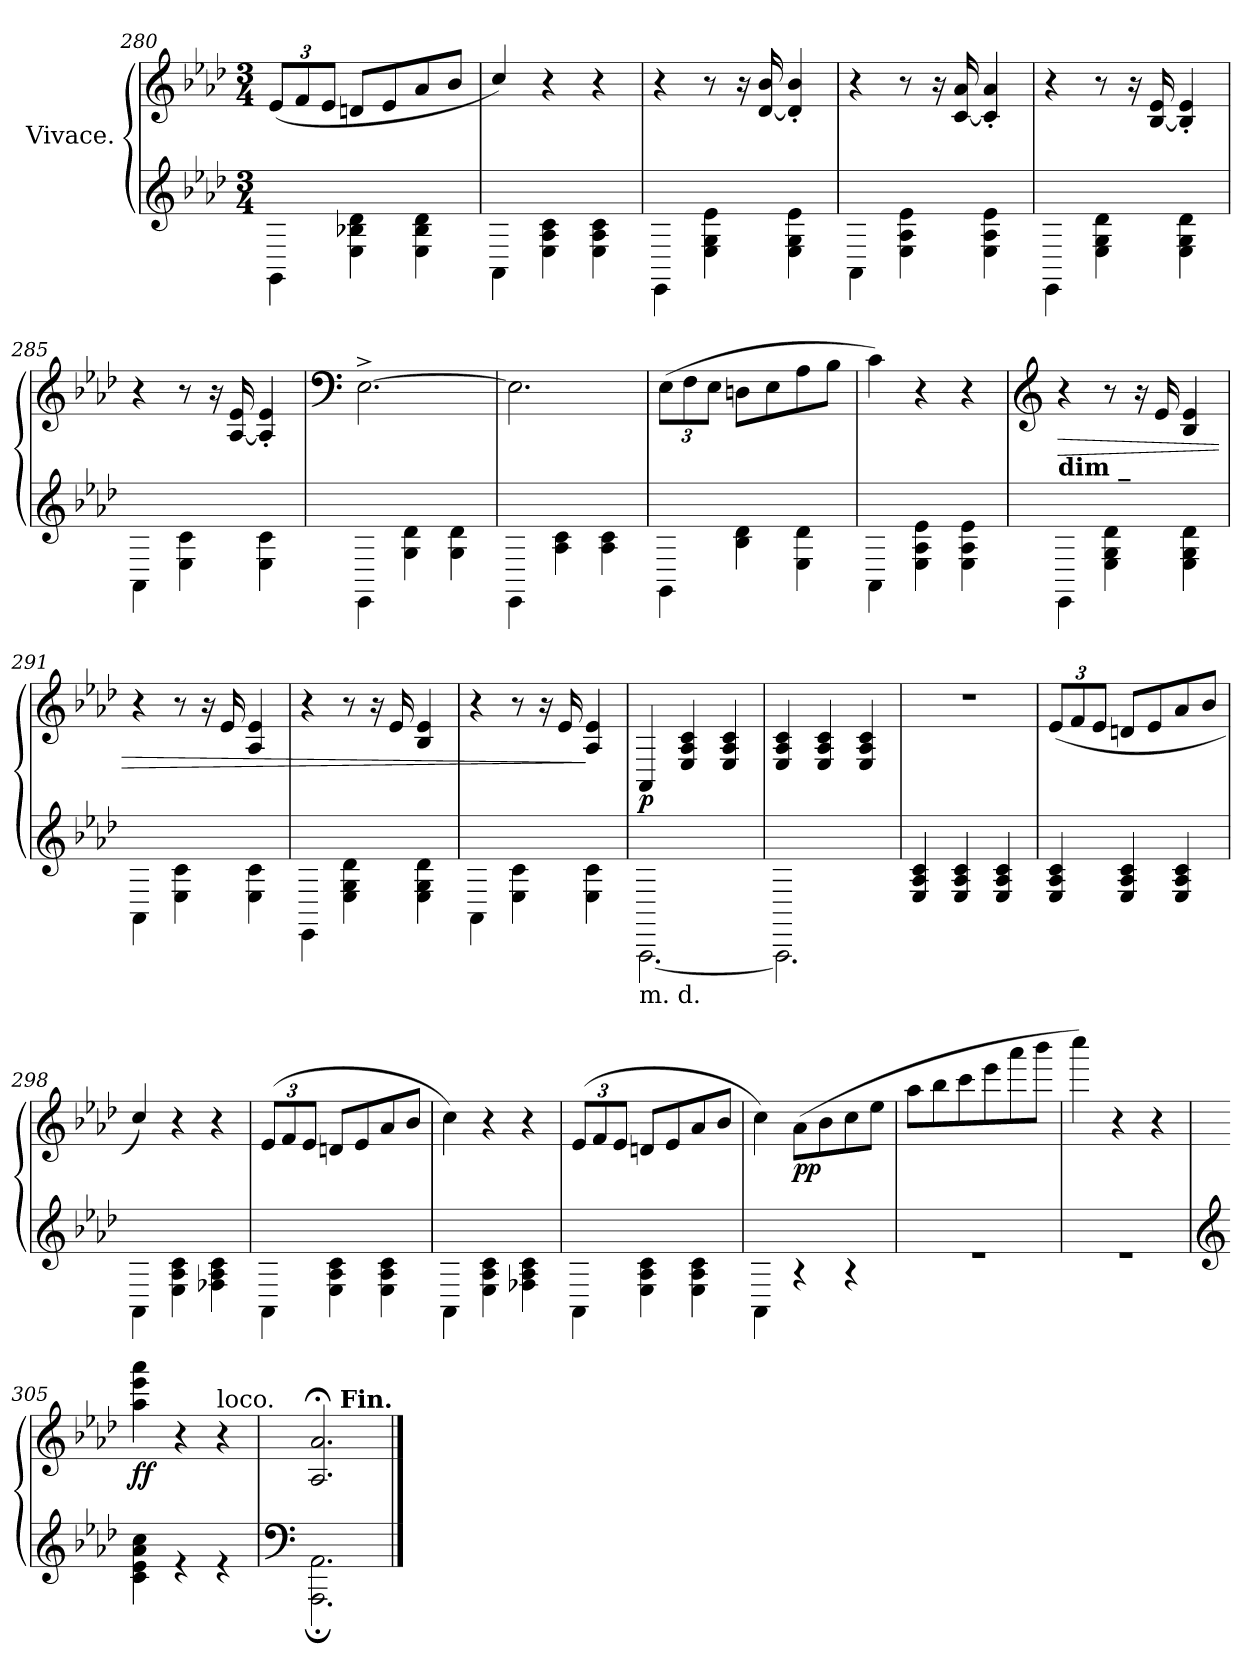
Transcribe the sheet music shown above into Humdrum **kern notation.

**kern	**kern	**dynam
*part1	*part1	*part1
*staff2	*staff1	*staff1/2
*I"Vivace.	*	*
!!LO:LB:g=z
*clefG2	*clefG2	*
*k[b-e-a-d-]	*k[b-e-a-d-]	*
*A-:	*A-:	*
*M3/4	*M3/4	*
=280	=280	=280
*^	*	*
*	*	*Xbrackettup	*
2.ryy	4GG\	(<12e-/L	.
.	.	12f/	.
.	.	12e-/J	.
.	4E-\ 4B-X\ 4d-\	8dn/L	.
.	.	8e-/	.
.	4E-\ 4B-\ 4d-\	8a-/	.
.	.	8b-/J	.
=281	=281	=281	=281
2.ryy	4AA-\	4cc/)	.
.	4E-\ 4A-\ 4c\	4r	.
.	4E-\ 4A-\ 4c\	4r	.
=282	=282	=282	=282
2.ryy	4EE-\	4r	.
.	4E-\ 4G\ 4e-\	8r	.
.	.	16r	.
.	.	[16d-/ 16b-/	.
.	4E-\ 4G\ 4e-\	4d-/]' 4b-/'	.
=283	=283	=283	=283
2.ryy	4AA-\	4r	.
.	4E-\ 4A-\ 4e-\	8r	.
.	.	16r	.
.	.	[16c/ 16a-/	.
.	4E-\ 4A-\ 4e-\	4c/]' 4a-/'	.
=284	=284	=284	=284
2.ryy	4EE-\	4r	.
.	4E-\ 4G\ 4d-\	8r	.
.	.	16r	.
.	.	[16B-/ 16e-/	.
.	4E-\ 4G\ 4d-\	4B-/]' 4e-/'	.
=285	=285	=285	=285
2.ryy	4AA-\	4r	.
.	4E-\ 4c\	8r	.
.	.	16r	.
.	.	[16A-/ 16e-/	.
.	4E-\ 4c\	4A-/]' 4e-/'	.
!!LO:LB:g=z
=286	=286	=286	=286
*	*	*clefF4	*
2.ryy	4EE-\	[2.E-^\	.
.	4G\ 4d-\	.	.
.	4G\ 4d-\	.	.
=287	=287	=287	=287
2.ryy	4EE-\	2.E-\]	.
.	4A-\ 4c\	.	.
.	4A-\ 4c\	.	.
=288	=288	=288	=288
2.ryy	4GG\	(>12E-\L	.
.	.	12F\	.
.	.	12E-\J	.
.	4B-\ 4d-\	8Dn\L	.
.	.	8E-\	.
.	4E-\ 4d-\	8A-\	.
.	.	8B-\J	.
=289	=289	=289	=289
2.ryy	4AA-\	4c\)	.
.	4E-\ 4A-\ 4e-\	4r	.
.	4E-\ 4A-\ 4e-\	4r	.
=290	=290	=290	=290
*	*	*clefG2	*
!	!	!LO:TX:b:B:t=dim _	!
!	!	!	!LO:HP:b
2.ryy	4EE-\	4r	>
.	4E-\ 4G\ 4d-\	8r	.
.	.	16r	.
.	.	16e-/	.
.	4E-\ 4G\ 4d-\	4B-/ 4e-/	.
=291	=291	=291	=291
2.ryy	4AA-\	4r	.
.	4E-\ 4c\	8r	.
.	.	16r	.
.	.	16e-/	.
.	4E-\ 4c\	4A-/ 4e-/	.
=292	=292	=292	=292
2.ryy	4EE-\	4r	.
.	4E-\ 4G\ 4d-\	8r	.
.	.	16r	.
.	.	16e-/	.
.	4E-\ 4G\ 4d-\	4B-/ 4e-/	.
!!LO:LB:g=z
=293	=293	=293	=293
2.ryy	4AA-\	4r	.
.	4E-\ 4c\	8r	.
.	.	16r	.
.	.	16e-/	.
.	4E-\ 4c\	4A-/ 4e-/	]
=294	=294	=294	=294
!LO:TX:b:t=m. d.	!	!	!
!	!	!	!LO:DY:b
2.ryy	[2.AAA-\	4AA-/	p
.	.	4E-/ 4A-/ 4c/	.
.	.	4E-/ 4A-/ 4c/	.
=295	=295	=295	=295
2.ryy	2.AAA-\]	4E-/ 4A-/ 4c/	.
.	.	4E-/ 4A-/ 4c/	.
.	.	4E-/ 4A-/ 4c/	.
=296	=296	=296	=296
2.ryy	4E-/ 4A-/ 4c/	2.r	.
.	4E-/ 4A-/ 4c/	.	.
.	4E-/ 4A-/ 4c/	.	.
=297	=297	=297	=297
2.ryy	4E-/ 4A-/ 4c/	(<12e-/L	.
.	.	12f/	.
.	.	12e-/J	.
.	4E-/ 4A-/ 4c/	8dn/L	.
.	.	8e-/	.
.	4E-/ 4A-/ 4c/	8a-/	.
.	.	8b-/J	.
=298	=298	=298	=298
2.ryy	4AA-\	4cc/)	.
.	4E-\ 4A-\ 4c\	4r	.
.	4F-X\ 4A-\ 4c\	4r	.
=299	=299	=299	=299
2.ryy	4AA-\	(<12e-/L	.
.	.	12f/	.
.	.	12e-/J	.
.	4E-\ 4A-\ 4c\	8dn/L	.
.	.	8e-/	.
.	4E-\ 4A-\ 4c\	8a-/	.
.	.	8b-/J	.
=300	=300	=300	=300
2.ryy	4AA-\	4cc\)	.
.	4E-\ 4A-\ 4c\	4r	.
.	4F-X\ 4A-\ 4c\	4r	.
!!LO:PB:g=z
=301	=301	=301	=301
2.ryy	4AA-\	(<12e-/L	.
.	.	12f/	.
.	.	12e-/J	.
.	4E-\ 4A-\ 4c\	8dn/L	.
.	.	8e-/	.
.	4E-\ 4A-\ 4c\	8a-/	.
.	.	8b-/J	.
=302	=302	=302	=302
2.ryy	4AA-\	4cc\)	.
!	!	!	!LO:DY:b
.	4r	(>8a-\L	pp
.	.	8b-\	.
.	4r	8cc\	.
.	.	8ee-\J	.
=303	=303	=303	=303
2.ryy	2.r	8aa-\L	.
.	.	8bb-\	.
.	.	8ccc\	.
.	.	8eee-\	.
.	.	8aaa-\	.
.	.	8bbb-\J	.
=304	=304	=304	=304
2.ryy	2.r	4cccc\)	.
.	.	4r	.
.	.	4r	.
=305	=305	=305	=305
*clefG2	*	*	*
!	!	!	!LO:DY:b
2.ryy	4c\ 4e-\ 4a-\ 4cc\	4aa-\ 4eee-\ 4aaa-\	ff
.	4r	4r	.
!	!	!LO:TX:a:t=loco.	!
.	4r	4r	.
=306	=306	=306	=306
*clefF4	*	*	*
2.ryy	2.AAA-\;< 2.AA-\;<	2.A-/; 2.a-/;	.
!	!	!LO:TX:a:B:t=Fin.	!
*v	*v	*	*
==	==	==
*-	*-	*-
